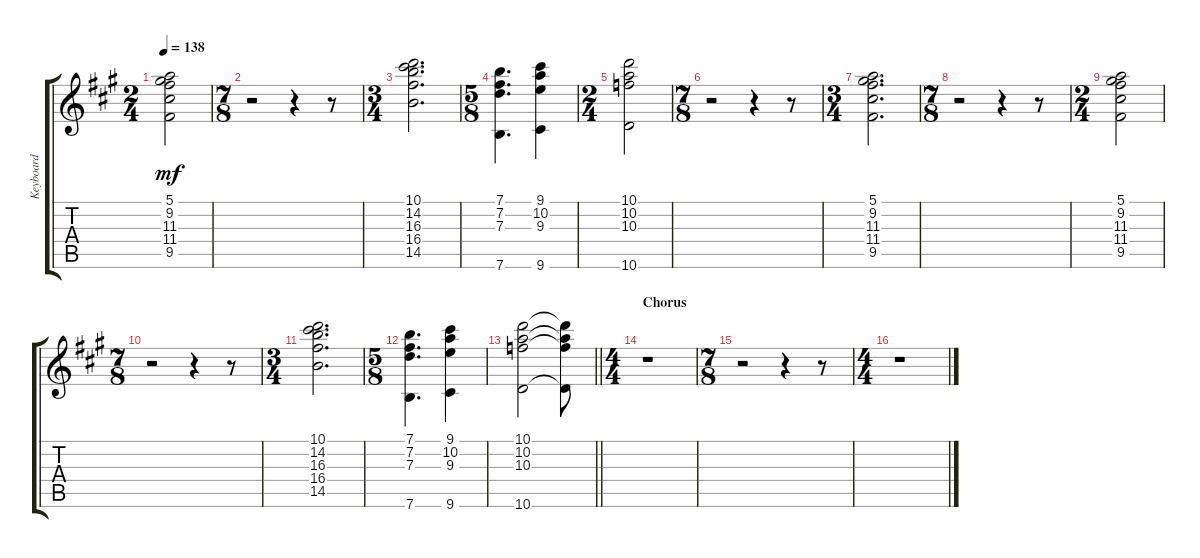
\track ("Keyboard" "Keyboard") {instrument choiraahs}
\staff {score tabs}
\tuning (E5 B4 G4 D4 A3 E3) {hide}
\ts (2 4)
\tempo 138
\clef g2
\ks a
(5.1 9.2 11.3 11.4 9.5).2{dy mf} |
\ts (7 8)
r.2 r.4 r.8 |
\ts (3 4)
(10.1 14.2 16.3 16.4 14.5).2{d} |
\ts (5 8)
(7.1 7.2 7.3 7.6).4{d} (9.1 10.2 9.3 9.6).4 |
\ts (2 4)
(10.1 10.2 10.3 10.6).2 |
\ts (7 8)
r.2 r.4 r.8 |
\ts (3 4)
(5.1 9.2 11.3 11.4 9.5).2{d} |
\ts (7 8)
r.2 r.4 r.8 |
\ts (2 4)
(5.1 9.2 11.3 11.4 9.5).2 |
\ts (7 8)
r.2 r.4 r.8 |
\ts (3 4)
(10.1 14.2 16.3 16.4 14.5).2{d} |
\ts (5 8)
(7.1 7.2 7.3 7.6).4{d} (9.1 10.2 9.3 9.6).4 |
\barLineRight lightlight
(10.1 10.2 10.3 10.6).2 (10.1{t} 10.2{t} 10.3{t} 10.6{t}).8 |
\ts (4 4)
\section ("" "Chorus")
r.1 |
\ts (7 8)
r.2 r.4 r.8 |
\ts (4 4)
r.1
